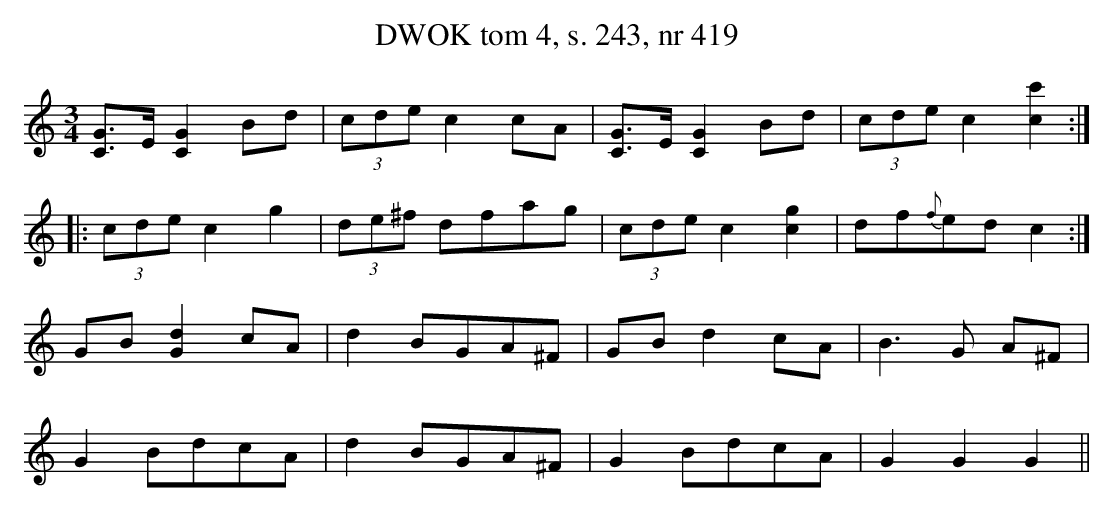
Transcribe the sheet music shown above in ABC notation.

X:1
T: DWOK tom 4, s. 243, nr 419
L: 1/16
M: 3/4
K: C
[C3G3]E [C4G4] B2d2 | (3c2d2e2 c4 c2A2 | [C3G3]E [C4G4] B2d2 | (3c2d2e2 c4 [c4c'4]::
(3c2d2e2 c4 g4 | (3d2e2^f2 d2f2a2g2 | (3c2d2e2 c4 [c4g4] | d2f2{f}e2d2 c4:|
G2B2 [G4d4] c2A2 | d4 B2G2A2^F2 | G2B2 d4 c2A2 | B6 G2 A2^F2 |
G4 B2d2c2A2 | d4 B2G2A2^F2 | G4 B2d2c2A2 | G4 G4 G4 ||
